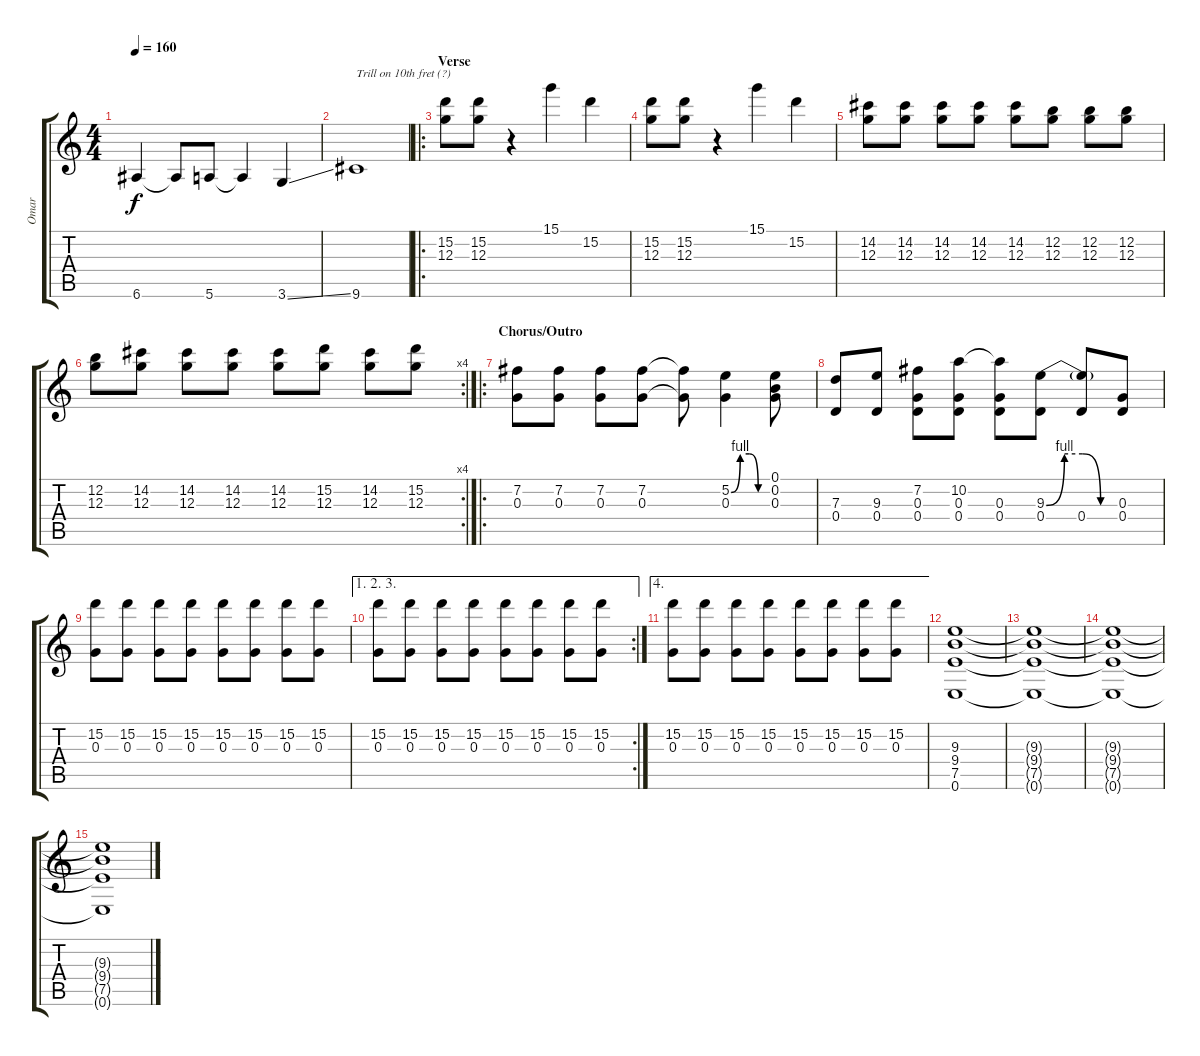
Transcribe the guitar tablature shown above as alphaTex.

\track ("Omar" "Omar") {instrument distortionguitar}
\staff {score tabs}
\tuning (E4 B3 G3 D3 A2 E2) {hide}
\ts (4 4)
\tempo 160
\clef g2
\ks c
6.6.4{dy f} 6.6{t}.8 5.6.8 5.6{t}.4 3.6{ss}.4 |
9.6.1{txt "Trill on 10th fret (?)"} |
\ro
\section ("" "Verse")
(15.2 12.3).8 (15.2 12.3).8 r.4 15.1.4 15.2.4 |
(15.2 12.3).8 (15.2 12.3).8 r.4 15.1.4 15.2.4 |
(14.2 12.3).8 (14.2 12.3).8 (14.2 12.3).8 (14.2 12.3).8 (14.2 12.3).8 (12.2 12.3).8 (12.2 12.3).8 (12.2 12.3).8 |
\rc 4
(12.2 12.3).8 (14.2 12.3).8 (14.2 12.3).8 (14.2 12.3).8 (14.2 12.3).8 (15.2 12.3).8 (14.2 12.3).8 (15.2 12.3).8 |
\ro
\section ("" "Chorus/Outro")
(7.2 0.3).8 (7.2 0.3).8 (7.2 0.3).8 (7.2 0.3).8 (7.2{t} 0.3{t}).8 (5.2{be (custom 0 0 15 4 30 4 45 0 60 0)} 0.3).4 (0.1 0.2 0.3).8 |
(7.3 0.4).8 (9.3 0.4).8 (7.2 0.3 0.4).8 (10.2 0.3 0.4).8 (10.2{t} 0.3 0.4).8 (9.3{be (custom 0 0 15 4 30 4 45 0 60 0)} 0.4).8 (9.3{t} 0.4).8 (0.3 0.4).8 |
(15.2 0.3).8 (15.2 0.3).8 (15.2 0.3).8 (15.2 0.3).8 (15.2 0.3).8 (15.2 0.3).8 (15.2 0.3).8 (15.2 0.3).8 |
\ae (1 2 3)
\rc 2
(15.2 0.3).8 (15.2 0.3).8 (15.2 0.3).8 (15.2 0.3).8 (15.2 0.3).8 (15.2 0.3).8 (15.2 0.3).8 (15.2 0.3).8 |
\ae 4
(15.2 0.3).8 (15.2 0.3).8 (15.2 0.3).8 (15.2 0.3).8 (15.2 0.3).8 (15.2 0.3).8 (15.2 0.3).8 (15.2 0.3).8 |
(9.3 9.4 7.5 0.6).1 |
(9.3{t} 9.4{t} 7.5{t} 0.6{t}).1 |
(9.3{t} 9.4{t} 7.5{t} 0.6{t}).1{volume 0} |
(9.3{t} 9.4{t} 7.5{t} 0.6{t}).1
